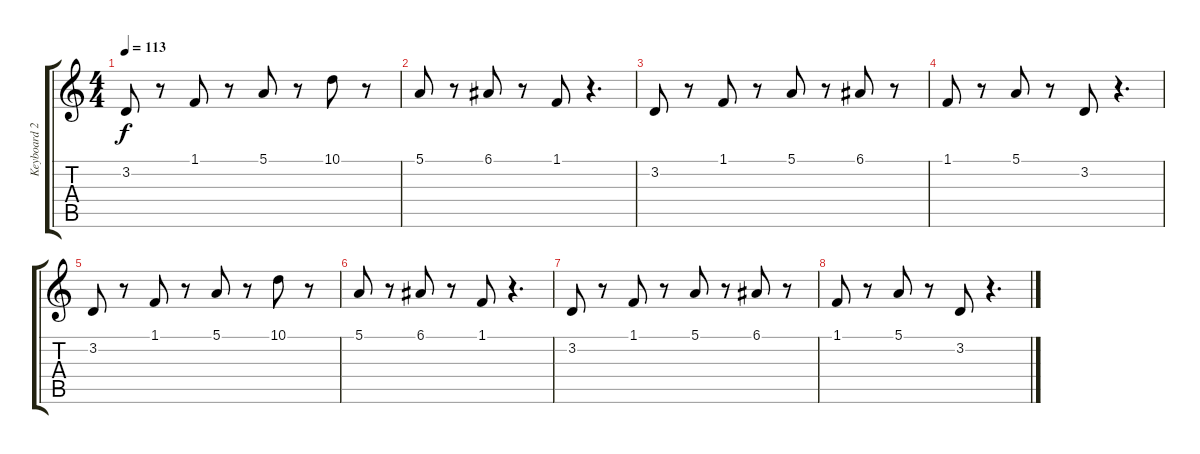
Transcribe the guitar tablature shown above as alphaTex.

\track ("Keyboard 2" "Keyboard 2") {instrument pizzicatostrings}
\staff {score tabs}
\tuning (E4 B3 G3 D3 A2 E2) {hide}
\ts (4 4)
\tempo 113
\clef g2
\ks c
3.2.8{dy f} r.8 1.1.8 r.8 5.1.8 r.8 10.1.8 r.8 |
5.1.8 r.8 6.1.8 r.8 1.1.8 r.4{d} |
3.2.8 r.8 1.1.8 r.8 5.1.8 r.8 6.1.8 r.8 |
1.1.8 r.8 5.1.8 r.8 3.2.8 r.4{d} |
3.2.8 r.8 1.1.8 r.8 5.1.8 r.8 10.1.8 r.8 |
5.1.8 r.8 6.1.8 r.8 1.1.8 r.4{d} |
3.2.8 r.8 1.1.8 r.8 5.1.8 r.8 6.1.8 r.8 |
1.1.8 r.8 5.1.8 r.8 3.2.8 r.4{d}
